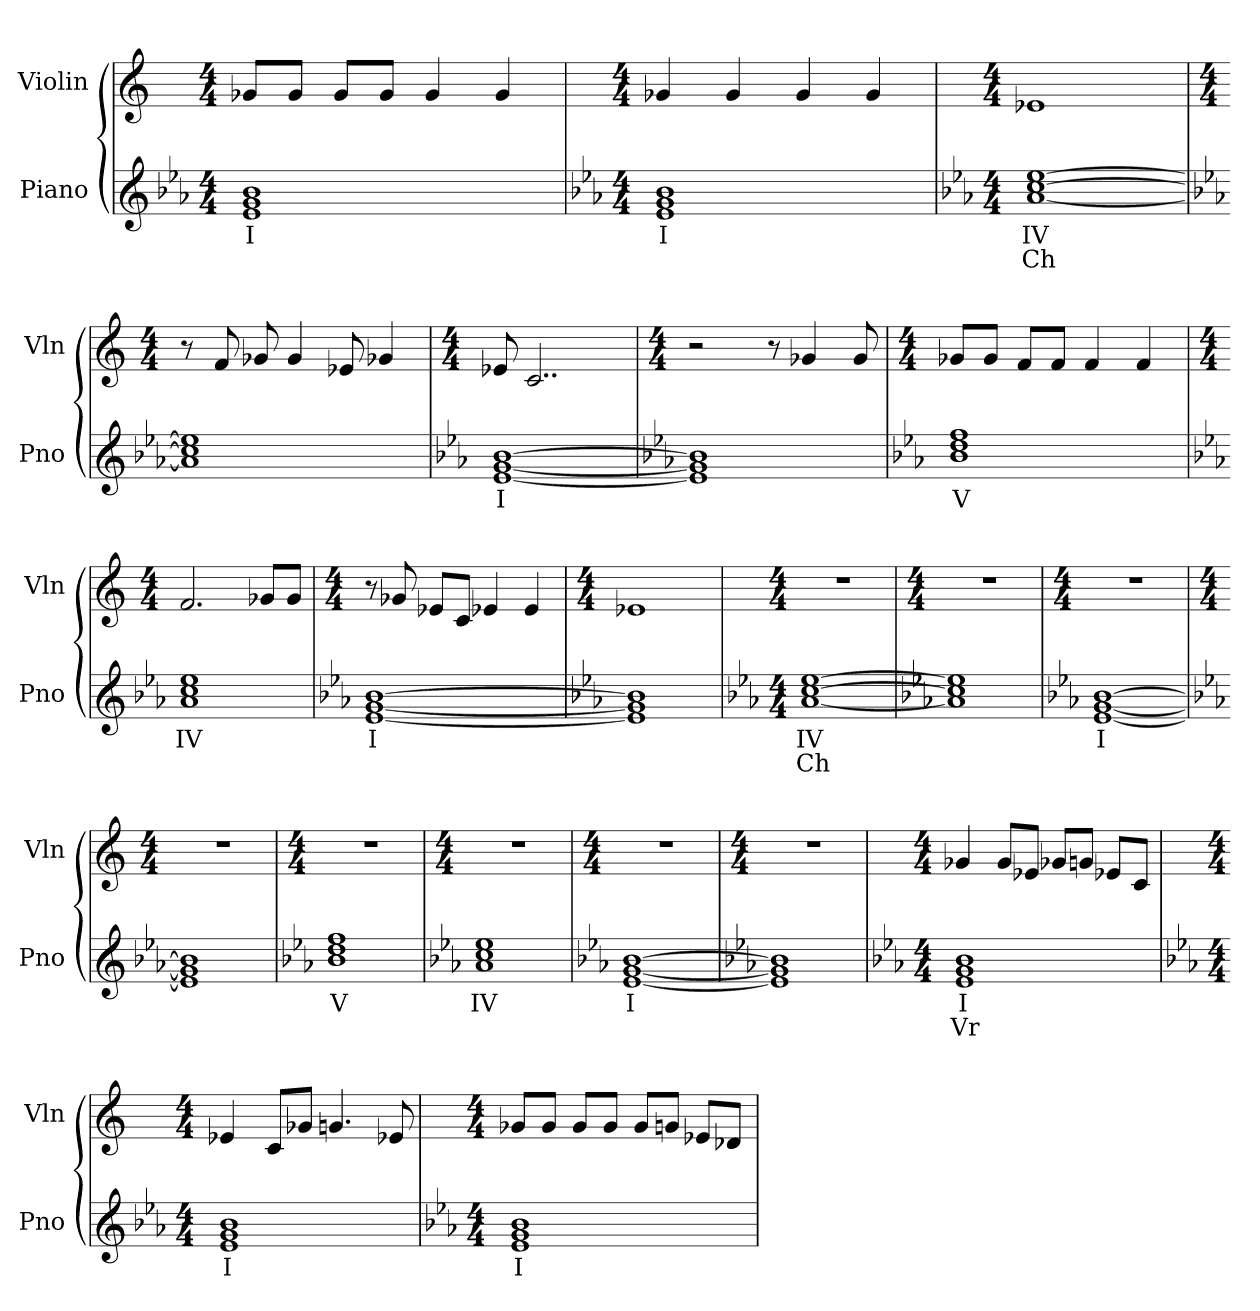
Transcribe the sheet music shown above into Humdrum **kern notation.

**kern	**text	**text	**kern
*part2	*part2	*part2	*part1
*staff2	*staff2	*staff2	*staff1
*I"Piano	*	*	*I"Violin
*I'Pno	*	*	*I'Vln
*k[b-e-a-]	*	*	*
*E-:	*	*	*
*M4/4	*	*	*M4/4
=	=	=	=
1e- 1g 1b-	I	.	8g-XL
.	.	.	8g-J
.	.	.	8g-L
.	.	.	8g-J
.	.	.	4g-
.	.	.	4g-
=	=	=	=
*k[b-e-a-]	*	*	*
*E-:	*	*	*
*M4/4	*	*	*M4/4
1e- 1g 1b-	I	.	4g-X
.	.	.	4g-
.	.	.	4g-
.	.	.	4g-
=	=	=	=
*k[b-e-a-]	*	*	*
*E-:	*	*	*
*M4/4	*	*	*M4/4
[1a- [1cc [1ee-	IV	Ch	1e-X
=	=	=	=
*k[b-e-a-]	*	*	*
*E-:	*	*	*
*	*	*	*M4/4
1a-] 1cc] 1ee-]	.	.	8r
.	.	.	8f
.	.	.	8g-X
.	.	.	4g-
.	.	.	8e-X
.	.	.	4g-X
=	=	=	=
*k[b-e-a-]	*	*	*
*E-:	*	*	*
*	*	*	*M4/4
[1e- [1g [1b-	I	.	8e-X
.	.	.	2..c
=	=	=	=
*k[b-e-a-]	*	*	*
*E-:	*	*	*
*	*	*	*M4/4
1e-] 1g] 1b-]	.	.	2r
.	.	.	8r
.	.	.	4g-X
.	.	.	8g-
=	=	=	=
*k[b-e-a-]	*	*	*
*E-:	*	*	*
*	*	*	*M4/4
1b- 1dd 1ff	V	.	8g-XL
.	.	.	8g-J
.	.	.	8fL
.	.	.	8fJ
.	.	.	4f
.	.	.	4f
=	=	=	=
*k[b-e-a-]	*	*	*
*E-:	*	*	*
*	*	*	*M4/4
1a- 1cc 1ee-	IV	.	2.f
.	.	.	8g-XL
.	.	.	8g-J
=	=	=	=
*k[b-e-a-]	*	*	*
*E-:	*	*	*
*	*	*	*M4/4
[1e- [1g [1b-	I	.	8r
.	.	.	8g-X
.	.	.	8e-XL
.	.	.	8cJ
.	.	.	4e-X
.	.	.	4e-
=	=	=	=
*k[b-e-a-]	*	*	*
*E-:	*	*	*
*	*	*	*M4/4
1e-] 1g] 1b-]	.	.	1e-X
=	=	=	=
*k[b-e-a-]	*	*	*
*E-:	*	*	*
*M4/4	*	*	*M4/4
[1a- [1cc [1ee-	IV	Ch	1r
=	=	=	=
*k[b-e-a-]	*	*	*
*E-:	*	*	*
*	*	*	*M4/4
1a-] 1cc] 1ee-]	.	.	1r
=	=	=	=
*k[b-e-a-]	*	*	*
*E-:	*	*	*
*	*	*	*M4/4
[1e- [1g [1b-	I	.	1r
=	=	=	=
*k[b-e-a-]	*	*	*
*E-:	*	*	*
*	*	*	*M4/4
1e-] 1g] 1b-]	.	.	1r
=	=	=	=
*k[b-e-a-]	*	*	*
*E-:	*	*	*
*	*	*	*M4/4
1b- 1dd 1ff	V	.	1r
=	=	=	=
*k[b-e-a-]	*	*	*
*E-:	*	*	*
*	*	*	*M4/4
1a- 1cc 1ee-	IV	.	1r
=	=	=	=
*k[b-e-a-]	*	*	*
*E-:	*	*	*
*	*	*	*M4/4
[1e- [1g [1b-	I	.	1r
=	=	=	=
*k[b-e-a-]	*	*	*
*E-:	*	*	*
*	*	*	*M4/4
1e-] 1g] 1b-]	.	.	1r
=	=	=	=
*k[b-e-a-]	*	*	*
*E-:	*	*	*
*M4/4	*	*	*M4/4
1e- 1g 1b-	I	Vr	4g-X
.	.	.	8g-L
.	.	.	8e-XJ
.	.	.	8g-XL
.	.	.	8gnJ
.	.	.	8e-XL
.	.	.	8cJ
=	=	=	=
*k[b-e-a-]	*	*	*
*E-:	*	*	*
*M4/4	*	*	*M4/4
1e- 1g 1b-	I	.	4e-X
.	.	.	8cL
.	.	.	8g-XJ
.	.	.	4.gn
.	.	.	8e-X
=	=	=	=
*k[b-e-a-]	*	*	*
*E-:	*	*	*
*M4/4	*	*	*M4/4
1e- 1g 1b-	I	.	8g-XL
.	.	.	8g-J
.	.	.	8g-L
.	.	.	8g-J
.	.	.	8g-L
.	.	.	8gnJ
.	.	.	8e-XL
.	.	.	8d-XJ
=	=	=	=
*-	*-	*-	*-
